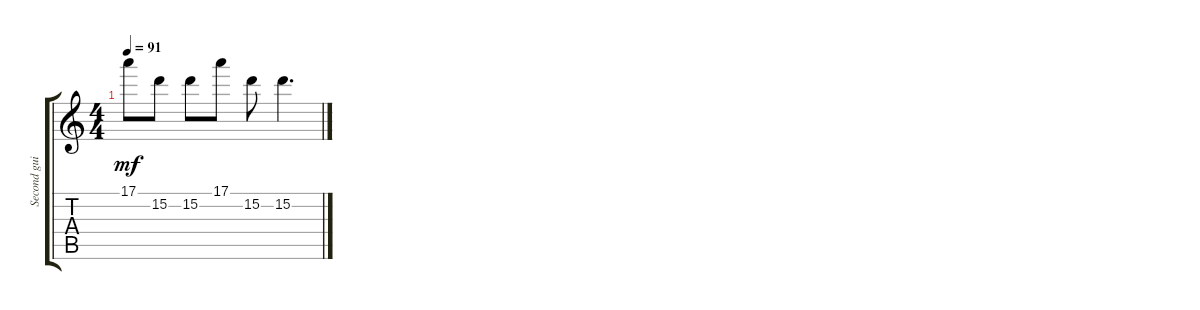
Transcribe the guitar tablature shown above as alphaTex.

\track ("Second guitar" "Second gui") {instrument electricguitarclean}
\staff {score tabs}
\tuning (E4 B3 G3 D3 A2 E2) {hide}
\ts (4 4)
\tempo 91
\clef g2
\ks c
17.1.8{dy mf} 15.2.8 15.2.8 17.1.8 15.2.8 15.2.4{d}
